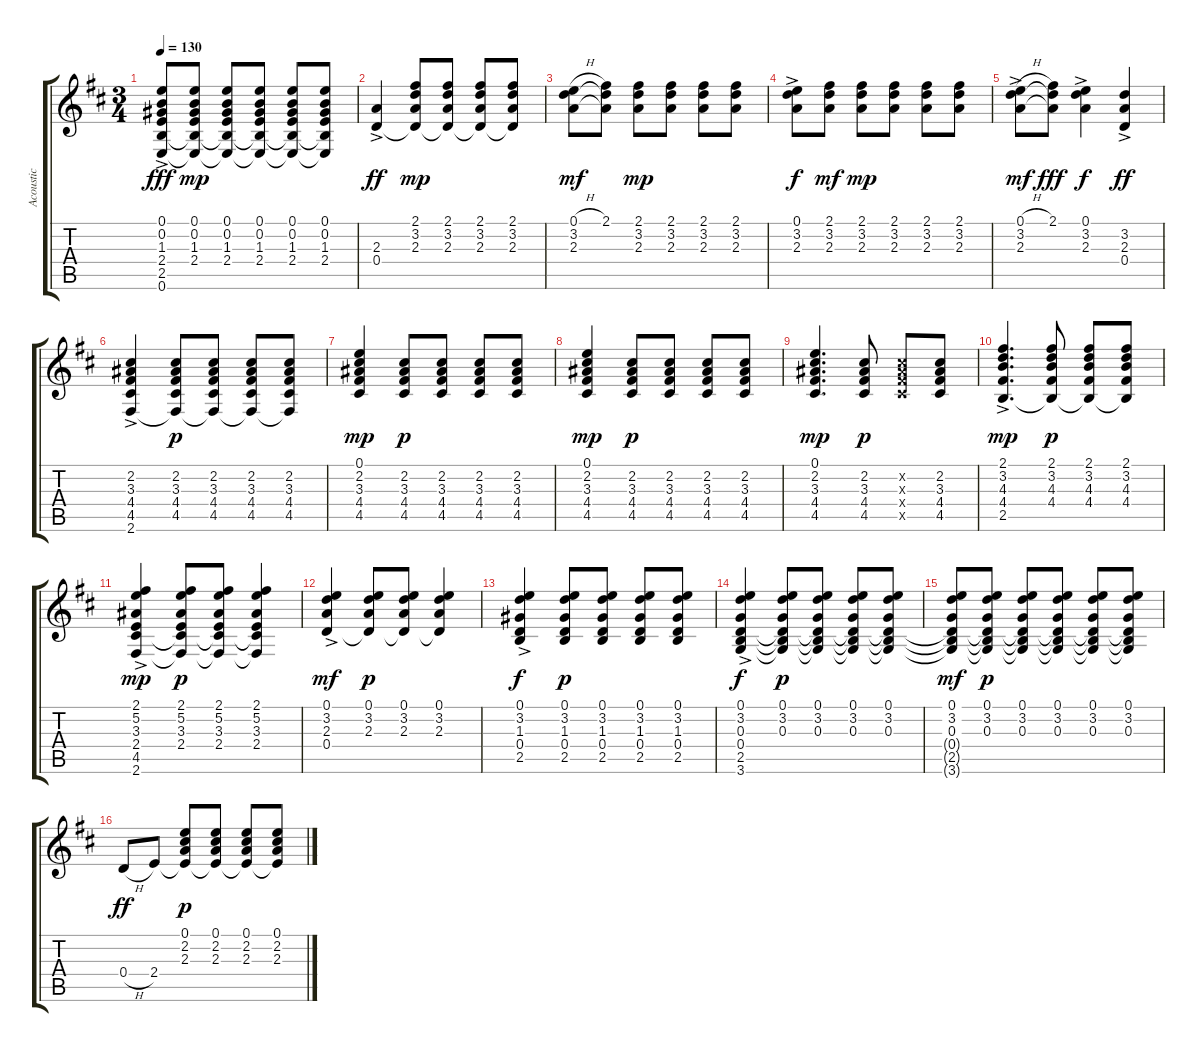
\track ("Acoustic" "Acoustic") {instrument acousticguitarsteel}
\staff {score tabs}
\tuning (E4 B3 G3 D3 A2 E2) {hide}
\ts (3 4)
\tempo 130
\clef g2
\ks bminor
(0.1{t} 0.2{t} 1.3{ac} 2.4{ac} 2.5{ac} 0.6{ac}).8{dy fff} (0.1 0.2 1.3 2.4 2.5{t} 0.6{t}).8{dy mp} (0.1 0.2 1.3 2.4 2.5{t} 0.6{t}).8 (0.1 0.2 1.3 2.4 2.5{t} 0.6{t}).8 (0.1 0.2 1.3 2.4 2.5{t} 0.6{t}).8 (0.1 0.2 1.3 2.4 2.5{t} 0.6{t}).8 |
(2.3{ac} 0.4{ac}).4{dy ff} (2.1 3.2 2.3 0.4{t}).8{dy mp} (2.1 3.2 2.3 0.4{t}).8 (2.1 3.2 2.3 0.4{t}).8 (2.1 3.2 2.3 0.4{t}).8 |
(0.1{h} 3.2 2.3).8{dy mf} (2.1 3.2{t} 2.3{t}).8 (2.1 3.2 2.3).8{dy mp} (2.1 3.2 2.3).8 (2.1 3.2 2.3).8 (2.1 3.2 2.3).8 |
(0.1{ac} 3.2{ac} 2.3{ac}).8{dy f} (2.1 3.2 2.3).8{dy mf} (2.1 3.2 2.3).8{dy mp} (2.1 3.2 2.3).8 (2.1 3.2 2.3).8 (2.1 3.2 2.3).8 |
(0.1{h ac} 3.2 2.3).8{dy mf} (2.1 3.2{t} 2.3{t}).8{dy fff} (0.1{ac} 3.2{ac} 2.3{ac}).4{dy f} (3.2{ac} 2.3{ac} 0.4{ac}).4{dy ff} |
(2.2 3.3 4.4 4.5 2.6{ac}).4 (2.2 3.3 4.4 4.5 2.6{t}).8{dy p} (2.2 3.3 4.4 4.5 2.6{t}).8 (2.2 3.3 4.4 4.5 2.6{t}).8 (2.2 3.3 4.4 4.5 2.6{t}).8 |
(0.1 2.2 3.3 4.4 4.5).4{dy mp} (2.2 3.3 4.4 4.5).8{dy p} (2.2 3.3 4.4 4.5).8 (2.2 3.3 4.4 4.5).8 (2.2 3.3 4.4 4.5).8 |
(0.1 2.2 3.3 4.4 4.5).4{dy mp} (2.2 3.3 4.4 4.5).8{dy p} (2.2 3.3 4.4 4.5).8 (2.2 3.3 4.4 4.5).8 (2.2 3.3 4.4 4.5).8 |
(0.1 2.2 3.3 4.4 4.5).4{d dy mp} (2.2 3.3 4.4 4.5).8{dy p} (2.2{x} 3.3{x} 4.4{x} 4.5{x}).8 (2.2 3.3 4.4 4.5).8 |
(2.1{ac} 3.2{ac} 4.3{ac} 4.4{ac} 2.5{ac}).4{d dy mp} (2.1 3.2 4.3 4.4 2.5{t}).8{dy p} (2.1 3.2 4.3 4.4 2.5{t}).8 (2.1 3.2 4.3 4.4 2.5{t}).8 |
(2.1{ac} 5.2{ac} 3.3{ac} 2.4{ac} 4.5{ac} 2.6{ac}).4{dy mp} (2.1 5.2 3.3 2.4 4.5{t} 2.6{t}).8{dy p} (2.1 5.2 3.3 2.4 4.5{t} 2.6{t}).8 (2.1 5.2 3.3 2.4 4.5{t} 2.6{t}).4 |
(0.1{ac} 3.2{ac} 2.3{ac} 0.4{ac}).4{dy mf} (0.1 3.2 2.3 0.4{t}).8{dy p} (0.1 3.2 2.3 0.4{t}).8 (0.1 3.2 2.3 0.4{t}).4 |
(0.1{ac} 3.2{ac} 1.3{ac} 0.4{ac} 2.5{ac}).4{dy f} (0.1 3.2 1.3 0.4 2.5).8{dy p} (0.1 3.2 1.3 0.4 2.5).8 (0.1 3.2 1.3 0.4 2.5).8 (0.1 3.2 1.3 0.4 2.5).8 |
(0.1{ac} 3.2{ac} 0.3{ac} 0.4{ac} 2.5{ac} 3.6{ac}).4{dy f} (0.1 3.2 0.3 0.4{t} 2.5{t} 3.6{t}).8{dy p} (0.1 3.2 0.3 0.4{t} 2.5{t} 3.6{t}).8 (0.1 3.2 0.3 0.4{t} 2.5{t} 3.6{t}).8 (0.1 3.2 0.3 0.4{t} 2.5{t} 3.6{t}).8 |
(0.1 3.2 0.3 0.4{t} 2.5{t} 3.6{t}).8{dy mf} (0.1 3.2 0.3 0.4{t} 2.5{t} 3.6{t}).8{dy p} (0.1 3.2 0.3 0.4{t} 2.5{t} 3.6{t}).8 (0.1 3.2 0.3 0.4{t} 2.5{t} 3.6{t}).8 (0.1 3.2 0.3 0.4{t} 2.5{t} 3.6{t}).8 (0.1 3.2 0.3 0.4{t} 2.5{t} 3.6{t}).8 |
0.4{h}.8{dy ff} 2.4.8 (0.1 2.2 2.3 2.4{t}).8{dy p} (0.1 2.2 2.3 2.4{t}).8 (0.1 2.2 2.3 2.4{t}).8 (0.1 2.2 2.3 2.4{t}).8
